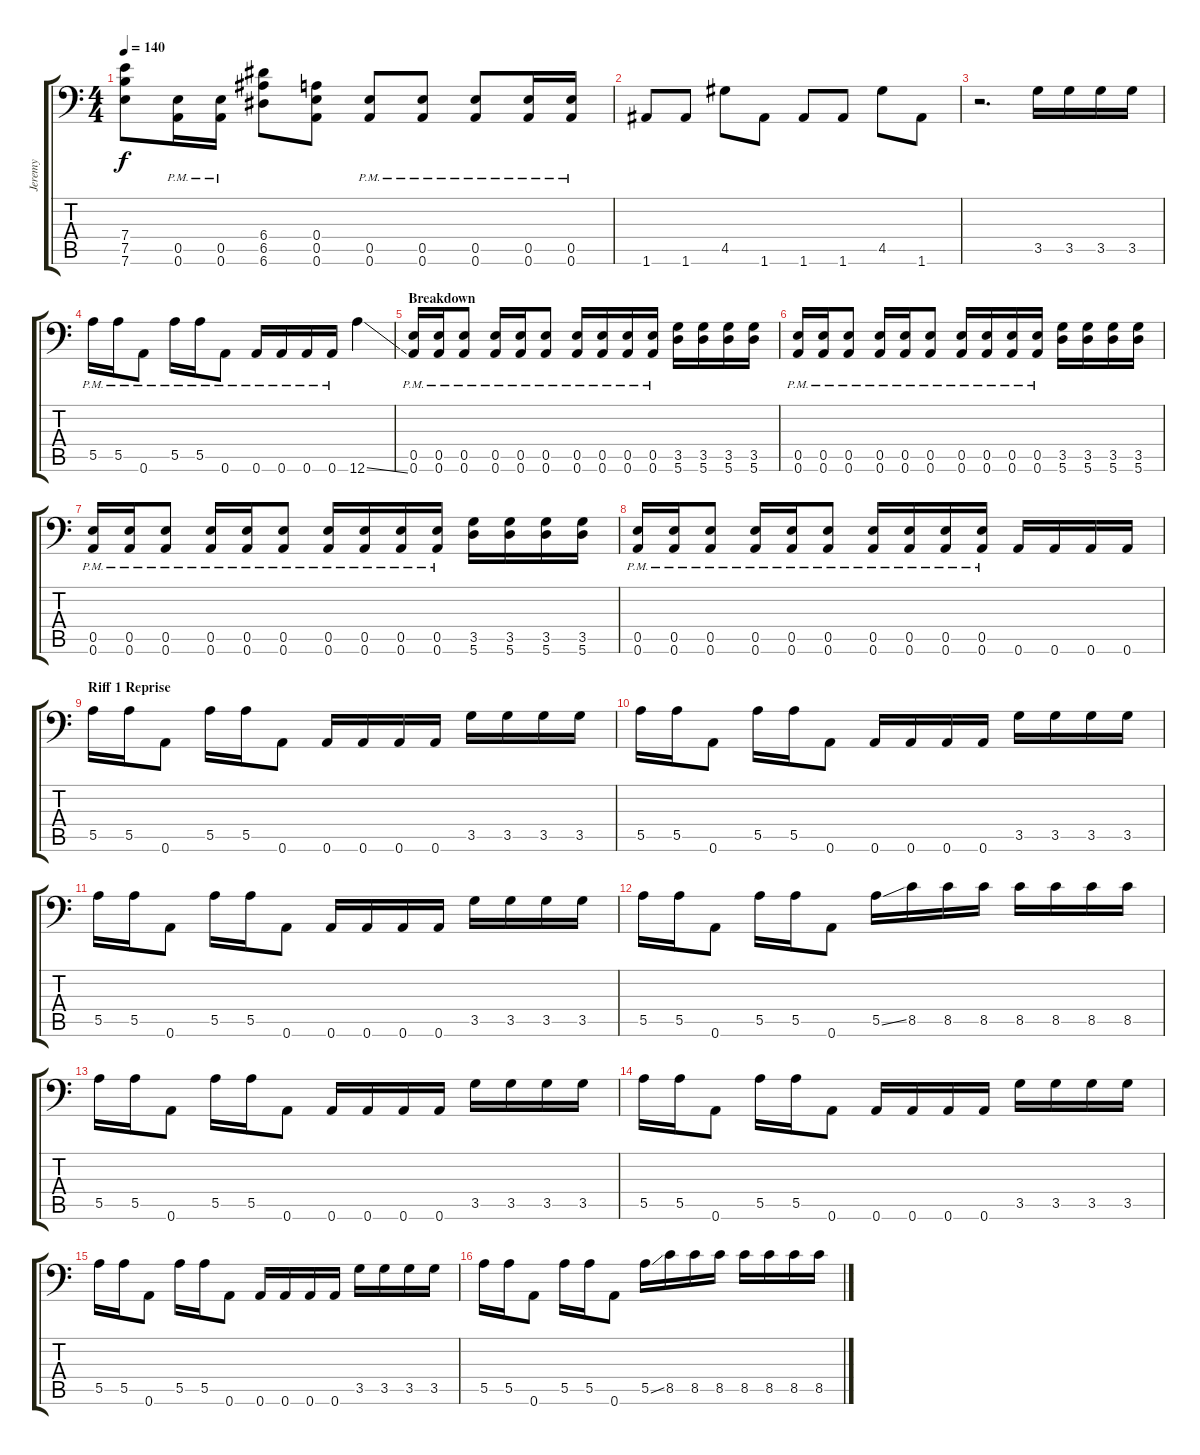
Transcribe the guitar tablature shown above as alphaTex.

\track ("Jeremy" "Jeremy") {instrument overdrivenguitar}
\staff {score tabs}
\tuning (B3 Gb3 D3 A2 E2 A1) {hide}
\ts (4 4)
\tempo 140
\clef f4
\ks c
(7.4 7.5 7.6).8{dy f} (0.5{pm} 0.6{pm}).16 (0.5{pm} 0.6{pm}).16 (6.4 6.5 6.6).8 (0.4 0.5 0.6).8 (0.5{pm} 0.6{pm}).8 (0.5{pm} 0.6{pm}).8 (0.5{pm} 0.6{pm}).8 (0.5{pm} 0.6{pm}).16 (0.5{pm} 0.6{pm}).16 |
1.6.8 1.6.8 4.5.8 1.6.8 1.6.8 1.6.8 4.5.8 1.6.8 |
\section ("" "")
r.2{d} 3.5.16 3.5.16 3.5.16 3.5.16 |
5.5{pm}.16 5.5{pm}.16 0.6{pm}.8 5.5{pm}.16 5.5{pm}.16 0.6{pm}.8 0.6{pm}.16 0.6{pm}.16 0.6{pm}.16 0.6{pm}.16 12.6{ss}.4 |
\section ("" "Breakdown")
(0.5{pm} 0.6{pm}).16 (0.5{pm} 0.6{pm}).16 (0.5{pm} 0.6{pm}).8 (0.5{pm} 0.6{pm}).16 (0.5{pm} 0.6{pm}).16 (0.5{pm} 0.6{pm}).8 (0.5{pm} 0.6{pm}).16 (0.5{pm} 0.6{pm}).16 (0.5{pm} 0.6{pm}).16 (0.5{pm} 0.6{pm}).16 (3.5 5.6).16 (3.5 5.6).16 (3.5 5.6).16 (3.5 5.6).16 |
(0.5{pm} 0.6{pm}).16 (0.5{pm} 0.6{pm}).16 (0.5{pm} 0.6{pm}).8 (0.5{pm} 0.6{pm}).16 (0.5{pm} 0.6{pm}).16 (0.5{pm} 0.6{pm}).8 (0.5{pm} 0.6{pm}).16 (0.5{pm} 0.6{pm}).16 (0.5{pm} 0.6{pm}).16 (0.5{pm} 0.6{pm}).16 (3.5 5.6).16 (3.5 5.6).16 (3.5 5.6).16 (3.5 5.6).16 |
(0.5{pm} 0.6{pm}).16 (0.5{pm} 0.6{pm}).16 (0.5{pm} 0.6{pm}).8 (0.5{pm} 0.6{pm}).16 (0.5{pm} 0.6{pm}).16 (0.5{pm} 0.6{pm}).8 (0.5{pm} 0.6{pm}).16 (0.5{pm} 0.6{pm}).16 (0.5{pm} 0.6{pm}).16 (0.5{pm} 0.6{pm}).16 (3.5 5.6).16 (3.5 5.6).16 (3.5 5.6).16 (3.5 5.6).16 |
(0.5{pm} 0.6{pm}).16 (0.5{pm} 0.6{pm}).16 (0.5{pm} 0.6{pm}).8 (0.5{pm} 0.6{pm}).16 (0.5{pm} 0.6{pm}).16 (0.5{pm} 0.6{pm}).8 (0.5{pm} 0.6{pm}).16 (0.5{pm} 0.6{pm}).16 (0.5{pm} 0.6{pm}).16 (0.5{pm} 0.6{pm}).16 0.6.16 0.6.16 0.6.16 0.6.16 |
\section ("" "Riff 1 Reprise")
5.5.16 5.5.16 0.6.8 5.5.16 5.5.16 0.6.8 0.6.16 0.6.16 0.6.16 0.6.16 3.5.16 3.5.16 3.5.16 3.5.16 |
5.5.16 5.5.16 0.6.8 5.5.16 5.5.16 0.6.8 0.6.16 0.6.16 0.6.16 0.6.16 3.5.16 3.5.16 3.5.16 3.5.16 |
5.5.16 5.5.16 0.6.8 5.5.16 5.5.16 0.6.8 0.6.16 0.6.16 0.6.16 0.6.16 3.5.16 3.5.16 3.5.16 3.5.16 |
5.5.16 5.5.16 0.6.8 5.5.16 5.5.16 0.6.8 5.5{ss}.16 8.5.16 8.5.16 8.5.16 8.5.16 8.5.16 8.5.16 8.5.16 |
5.5.16 5.5.16 0.6.8 5.5.16 5.5.16 0.6.8 0.6.16 0.6.16 0.6.16 0.6.16 3.5.16 3.5.16 3.5.16 3.5.16 |
5.5.16 5.5.16 0.6.8 5.5.16 5.5.16 0.6.8 0.6.16 0.6.16 0.6.16 0.6.16 3.5.16 3.5.16 3.5.16 3.5.16 |
5.5.16 5.5.16 0.6.8 5.5.16 5.5.16 0.6.8 0.6.16 0.6.16 0.6.16 0.6.16 3.5.16 3.5.16 3.5.16 3.5.16 |
5.5.16 5.5.16 0.6.8 5.5.16 5.5.16 0.6.8 5.5{ss}.16 8.5.16 8.5.16 8.5.16 8.5.16 8.5.16 8.5.16 8.5.16
